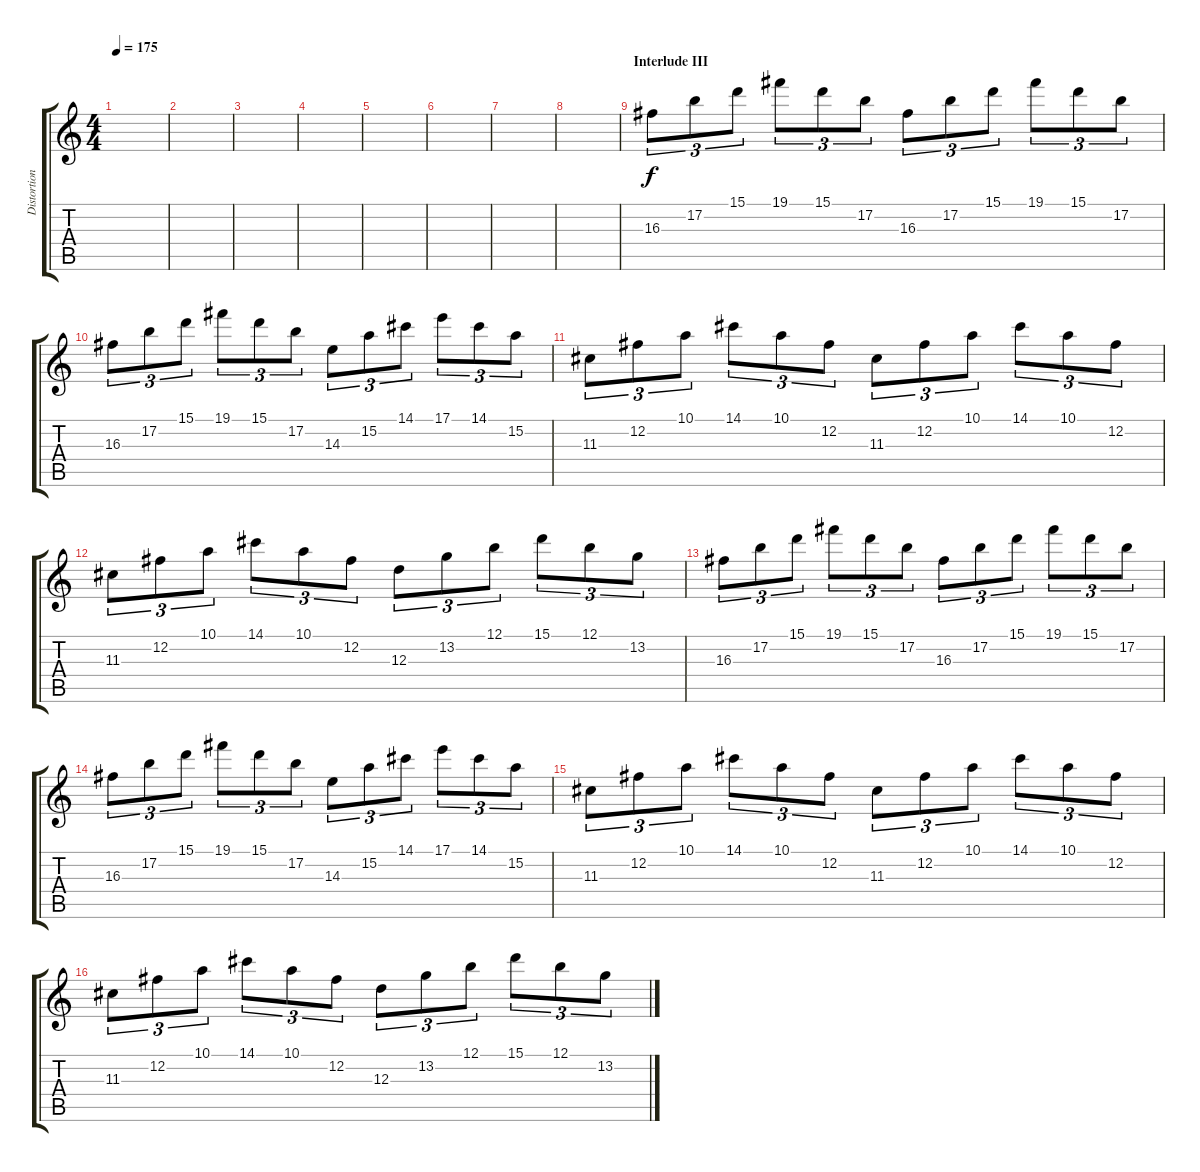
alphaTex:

\track ("Distortion III / Leads" "Distortion") {instrument distortionguitar}
\staff {score tabs}
\tuning (B3 Gb3 D3 A2 E2 B1) {hide}
\ts (4 4)
\tempo 175
\clef g2
\ks c
|
|
|
|
|
|
|
|
\section ("" "Interlude III")
16.3.8{tu (3 2)} 17.2.8{tu (3 2)} 15.1.8{tu (3 2)} 19.1.8{tu (3 2)} 15.1.8{tu (3 2)} 17.2.8{tu (3 2)} 16.3.8{tu (3 2)} 17.2.8{tu (3 2)} 15.1.8{tu (3 2)} 19.1.8{tu (3 2)} 15.1.8{tu (3 2)} 17.2.8{tu (3 2)} |
16.3.8{tu (3 2)} 17.2.8{tu (3 2)} 15.1.8{tu (3 2)} 19.1.8{tu (3 2)} 15.1.8{tu (3 2)} 17.2.8{tu (3 2)} 14.3.8{tu (3 2)} 15.2.8{tu (3 2)} 14.1.8{tu (3 2)} 17.1.8{tu (3 2)} 14.1.8{tu (3 2)} 15.2.8{tu (3 2)} |
11.3.8{tu (3 2)} 12.2.8{tu (3 2)} 10.1.8{tu (3 2)} 14.1.8{tu (3 2)} 10.1.8{tu (3 2)} 12.2.8{tu (3 2)} 11.3.8{tu (3 2)} 12.2.8{tu (3 2)} 10.1.8{tu (3 2)} 14.1.8{tu (3 2)} 10.1.8{tu (3 2)} 12.2.8{tu (3 2)} |
11.3.8{tu (3 2)} 12.2.8{tu (3 2)} 10.1.8{tu (3 2)} 14.1.8{tu (3 2)} 10.1.8{tu (3 2)} 12.2.8{tu (3 2)} 12.3.8{tu (3 2)} 13.2.8{tu (3 2)} 12.1.8{tu (3 2)} 15.1.8{tu (3 2)} 12.1.8{tu (3 2)} 13.2.8{tu (3 2)} |
16.3.8{tu (3 2)} 17.2.8{tu (3 2)} 15.1.8{tu (3 2)} 19.1.8{tu (3 2)} 15.1.8{tu (3 2)} 17.2.8{tu (3 2)} 16.3.8{tu (3 2)} 17.2.8{tu (3 2)} 15.1.8{tu (3 2)} 19.1.8{tu (3 2)} 15.1.8{tu (3 2)} 17.2.8{tu (3 2)} |
16.3.8{tu (3 2)} 17.2.8{tu (3 2)} 15.1.8{tu (3 2)} 19.1.8{tu (3 2)} 15.1.8{tu (3 2)} 17.2.8{tu (3 2)} 14.3.8{tu (3 2)} 15.2.8{tu (3 2)} 14.1.8{tu (3 2)} 17.1.8{tu (3 2)} 14.1.8{tu (3 2)} 15.2.8{tu (3 2)} |
11.3.8{tu (3 2)} 12.2.8{tu (3 2)} 10.1.8{tu (3 2)} 14.1.8{tu (3 2)} 10.1.8{tu (3 2)} 12.2.8{tu (3 2)} 11.3.8{tu (3 2)} 12.2.8{tu (3 2)} 10.1.8{tu (3 2)} 14.1.8{tu (3 2)} 10.1.8{tu (3 2)} 12.2.8{tu (3 2)} |
11.3.8{tu (3 2)} 12.2.8{tu (3 2)} 10.1.8{tu (3 2)} 14.1.8{tu (3 2)} 10.1.8{tu (3 2)} 12.2.8{tu (3 2)} 12.3.8{tu (3 2)} 13.2.8{tu (3 2)} 12.1.8{tu (3 2)} 15.1.8{tu (3 2)} 12.1.8{tu (3 2)} 13.2.8{tu (3 2)}
